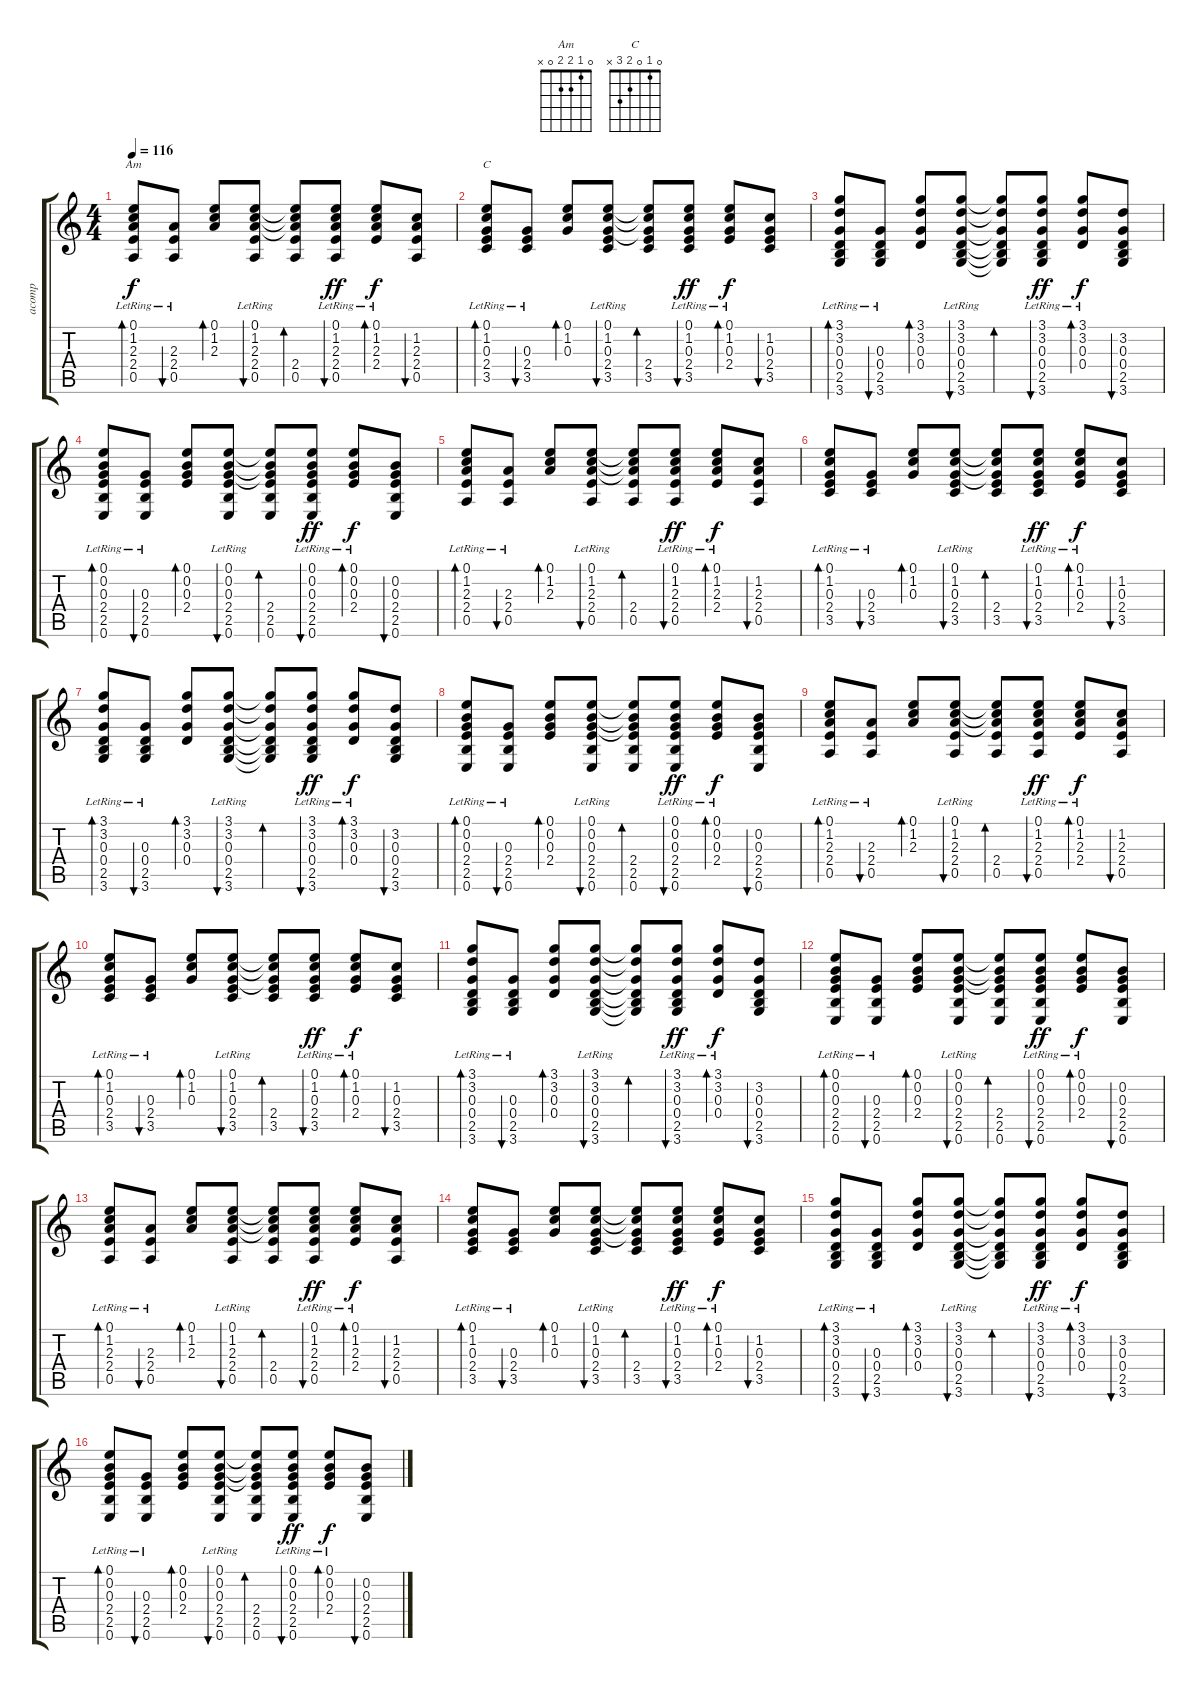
\track ("acomp" "acomp") {mute instrument acousticguitarsteel}
\staff {score tabs}
\tuning (E4 B3 G3 D3 A2 E2) {hide}
\chord ("Am" 0 1 2 2 0 x)
\chord ("C" 0 1 0 2 3 x)
\ts (4 4)
\tempo 116
\clef g2
\ks c
(0.1{lr} 1.2{lr} 2.3 2.4 0.5).8{bd 30 ch "Am" dy f} (2.3{lr} 2.4{lr} 0.5{lr}).8{bu 30} (0.1 1.2 2.3).8{bd 30} (0.1{lr} 1.2{lr} 2.3{lr} 2.4 0.5).8{bu 30} (0.1{t} 1.2{t} 2.3{t} 2.4 0.5).8{bd 30} (0.1 1.2 2.3 2.4 0.5{lr}).8{bu 30 dy ff} (0.1{lr} 1.2 2.3 2.4).8{bd 30 dy f} (1.2 2.3 2.4 0.5).8{bu 30} |
(0.1{lr} 1.2{lr} 0.3 2.4 3.5).8{bd 30 ch "C"} (0.3{lr} 2.4{lr} 3.5{lr}).8{bu 30} (0.1 1.2 0.3).8{bd 30} (0.1{lr} 1.2{lr} 0.3{lr} 2.4 3.5).8{bu 30} (0.1{t} 1.2{t} 0.3{t} 2.4 3.5).8{bd 30} (0.1 1.2 0.3 2.4 3.5{lr}).8{bu 30 dy ff} (0.1{lr} 1.2 0.3 2.4).8{bd 30 dy f} (1.2 0.3 2.4 3.5).8{bu 30} |
(3.1{lr} 3.2{lr} 0.3 0.4 2.5 3.6).8{bd 30} (0.3{lr} 0.4{lr} 2.5{lr} 3.6).8{bu 30} (3.1 3.2 0.3 0.4).8{bd 30} (3.1{lr} 3.2{lr} 0.3{lr} 0.4 2.5 3.6).8{bu 30} (3.1{t} 3.2{t} 0.3{t} 0.4{t} 2.5{t} 3.6{t}).8{bd 30} (3.1 3.2 0.3 0.4 2.5{lr} 3.6).8{bu 30 dy ff} (3.1{lr} 3.2 0.3 0.4).8{bd 30 dy f} (3.2 0.3 0.4 2.5 3.6).8{bu 30} |
(0.1{lr} 0.2{lr} 0.3 2.4 2.5 0.6).8{bd 30} (0.3{lr} 2.4{lr} 2.5{lr} 0.6).8{bu 30} (0.1 0.2 0.3 2.4).8{bd 30} (0.1{lr} 0.2{lr} 0.3{lr} 2.4 2.5 0.6).8{bu 30} (0.1{t} 0.2{t} 0.3{t} 2.4 2.5 0.6).8{bd 30} (0.1 0.2 0.3 2.4 2.5{lr} 0.6).8{bu 30 dy ff} (0.1{lr} 0.2 0.3 2.4).8{bd 30 dy f} (0.2 0.3 2.4 2.5 0.6).8{bu 30} |
(0.1{lr} 1.2{lr} 2.3 2.4 0.5).8{bd 30} (2.3{lr} 2.4{lr} 0.5{lr}).8{bu 30} (0.1 1.2 2.3).8{bd 30} (0.1{lr} 1.2{lr} 2.3{lr} 2.4 0.5).8{bu 30} (0.1{t} 1.2{t} 2.3{t} 2.4 0.5).8{bd 30} (0.1 1.2 2.3 2.4 0.5{lr}).8{bu 30 dy ff} (0.1{lr} 1.2 2.3 2.4).8{bd 30 dy f} (1.2 2.3 2.4 0.5).8{bu 30} |
(0.1{lr} 1.2{lr} 0.3 2.4 3.5).8{bd 30} (0.3{lr} 2.4{lr} 3.5{lr}).8{bu 30} (0.1 1.2 0.3).8{bd 30} (0.1{lr} 1.2{lr} 0.3{lr} 2.4 3.5).8{bu 30} (0.1{t} 1.2{t} 0.3{t} 2.4 3.5).8{bd 30} (0.1 1.2 0.3 2.4 3.5{lr}).8{bu 30 dy ff} (0.1{lr} 1.2 0.3 2.4).8{bd 30 dy f} (1.2 0.3 2.4 3.5).8{bu 30} |
(3.1{lr} 3.2{lr} 0.3 0.4 2.5 3.6).8{bd 30} (0.3{lr} 0.4{lr} 2.5{lr} 3.6).8{bu 30} (3.1 3.2 0.3 0.4).8{bd 30} (3.1{lr} 3.2{lr} 0.3{lr} 0.4 2.5 3.6).8{bu 30} (3.1{t} 3.2{t} 0.3{t} 0.4{t} 2.5{t} 3.6{t}).8{bd 30} (3.1 3.2 0.3 0.4 2.5{lr} 3.6).8{bu 30 dy ff} (3.1{lr} 3.2 0.3 0.4).8{bd 30 dy f} (3.2 0.3 0.4 2.5 3.6).8{bu 30} |
(0.1{lr} 0.2{lr} 0.3 2.4 2.5 0.6).8{bd 30} (0.3{lr} 2.4{lr} 2.5{lr} 0.6).8{bu 30} (0.1 0.2 0.3 2.4).8{bd 30} (0.1{lr} 0.2{lr} 0.3{lr} 2.4 2.5 0.6).8{bu 30} (0.1{t} 0.2{t} 0.3{t} 2.4 2.5 0.6).8{bd 30} (0.1 0.2 0.3 2.4 2.5{lr} 0.6).8{bu 30 dy ff} (0.1{lr} 0.2 0.3 2.4).8{bd 30 dy f} (0.2 0.3 2.4 2.5 0.6).8{bu 30} |
(0.1{lr} 1.2{lr} 2.3 2.4 0.5).8{bd 30} (2.3{lr} 2.4{lr} 0.5{lr}).8{bu 30} (0.1 1.2 2.3).8{bd 30} (0.1{lr} 1.2{lr} 2.3{lr} 2.4 0.5).8{bu 30} (0.1{t} 1.2{t} 2.3{t} 2.4 0.5).8{bd 30} (0.1 1.2 2.3 2.4 0.5{lr}).8{bu 30 dy ff} (0.1{lr} 1.2 2.3 2.4).8{bd 30 dy f} (1.2 2.3 2.4 0.5).8{bu 30} |
(0.1{lr} 1.2{lr} 0.3 2.4 3.5).8{bd 30} (0.3{lr} 2.4{lr} 3.5{lr}).8{bu 30} (0.1 1.2 0.3).8{bd 30} (0.1{lr} 1.2{lr} 0.3{lr} 2.4 3.5).8{bu 30} (0.1{t} 1.2{t} 0.3{t} 2.4 3.5).8{bd 30} (0.1 1.2 0.3 2.4 3.5{lr}).8{bu 30 dy ff} (0.1{lr} 1.2 0.3 2.4).8{bd 30 dy f} (1.2 0.3 2.4 3.5).8{bu 30} |
(3.1{lr} 3.2{lr} 0.3 0.4 2.5 3.6).8{bd 30} (0.3{lr} 0.4{lr} 2.5{lr} 3.6).8{bu 30} (3.1 3.2 0.3 0.4).8{bd 30} (3.1{lr} 3.2{lr} 0.3{lr} 0.4 2.5 3.6).8{bu 30} (3.1{t} 3.2{t} 0.3{t} 0.4{t} 2.5{t} 3.6{t}).8{bd 30} (3.1 3.2 0.3 0.4 2.5{lr} 3.6).8{bu 30 dy ff} (3.1{lr} 3.2 0.3 0.4).8{bd 30 dy f} (3.2 0.3 0.4 2.5 3.6).8{bu 30} |
(0.1{lr} 0.2{lr} 0.3 2.4 2.5 0.6).8{bd 30} (0.3{lr} 2.4{lr} 2.5{lr} 0.6).8{bu 30} (0.1 0.2 0.3 2.4).8{bd 30} (0.1{lr} 0.2{lr} 0.3{lr} 2.4 2.5 0.6).8{bu 30} (0.1{t} 0.2{t} 0.3{t} 2.4 2.5 0.6).8{bd 30} (0.1 0.2 0.3 2.4 2.5{lr} 0.6).8{bu 30 dy ff} (0.1{lr} 0.2 0.3 2.4).8{bd 30 dy f} (0.2 0.3 2.4 2.5 0.6).8{bu 30} |
(0.1{lr} 1.2{lr} 2.3 2.4 0.5).8{bd 30} (2.3{lr} 2.4{lr} 0.5{lr}).8{bu 30} (0.1 1.2 2.3).8{bd 30} (0.1{lr} 1.2{lr} 2.3{lr} 2.4 0.5).8{bu 30} (0.1{t} 1.2{t} 2.3{t} 2.4 0.5).8{bd 30} (0.1 1.2 2.3 2.4 0.5{lr}).8{bu 30 dy ff} (0.1{lr} 1.2 2.3 2.4).8{bd 30 dy f} (1.2 2.3 2.4 0.5).8{bu 30} |
(0.1{lr} 1.2{lr} 0.3 2.4 3.5).8{bd 30} (0.3{lr} 2.4{lr} 3.5{lr}).8{bu 30} (0.1 1.2 0.3).8{bd 30} (0.1{lr} 1.2{lr} 0.3{lr} 2.4 3.5).8{bu 30} (0.1{t} 1.2{t} 0.3{t} 2.4 3.5).8{bd 30} (0.1 1.2 0.3 2.4 3.5{lr}).8{bu 30 dy ff} (0.1{lr} 1.2 0.3 2.4).8{bd 30 dy f} (1.2 0.3 2.4 3.5).8{bu 30} |
(3.1{lr} 3.2{lr} 0.3 0.4 2.5 3.6).8{bd 30} (0.3{lr} 0.4{lr} 2.5{lr} 3.6).8{bu 30} (3.1 3.2 0.3 0.4).8{bd 30} (3.1{lr} 3.2{lr} 0.3{lr} 0.4 2.5 3.6).8{bu 30} (3.1{t} 3.2{t} 0.3{t} 0.4{t} 2.5{t} 3.6{t}).8{bd 30} (3.1 3.2 0.3 0.4 2.5{lr} 3.6).8{bu 30 dy ff} (3.1{lr} 3.2 0.3 0.4).8{bd 30 dy f} (3.2 0.3 0.4 2.5 3.6).8{bu 30} |
(0.1{lr} 0.2{lr} 0.3 2.4 2.5 0.6).8{bd 30} (0.3{lr} 2.4{lr} 2.5{lr} 0.6).8{bu 30} (0.1 0.2 0.3 2.4).8{bd 30} (0.1{lr} 0.2{lr} 0.3{lr} 2.4 2.5 0.6).8{bu 30} (0.1{t} 0.2{t} 0.3{t} 2.4 2.5 0.6).8{bd 30} (0.1 0.2 0.3 2.4 2.5{lr} 0.6).8{bu 30 dy ff} (0.1{lr} 0.2 0.3 2.4).8{bd 30 dy f} (0.2 0.3 2.4 2.5 0.6).8{bu 30}
